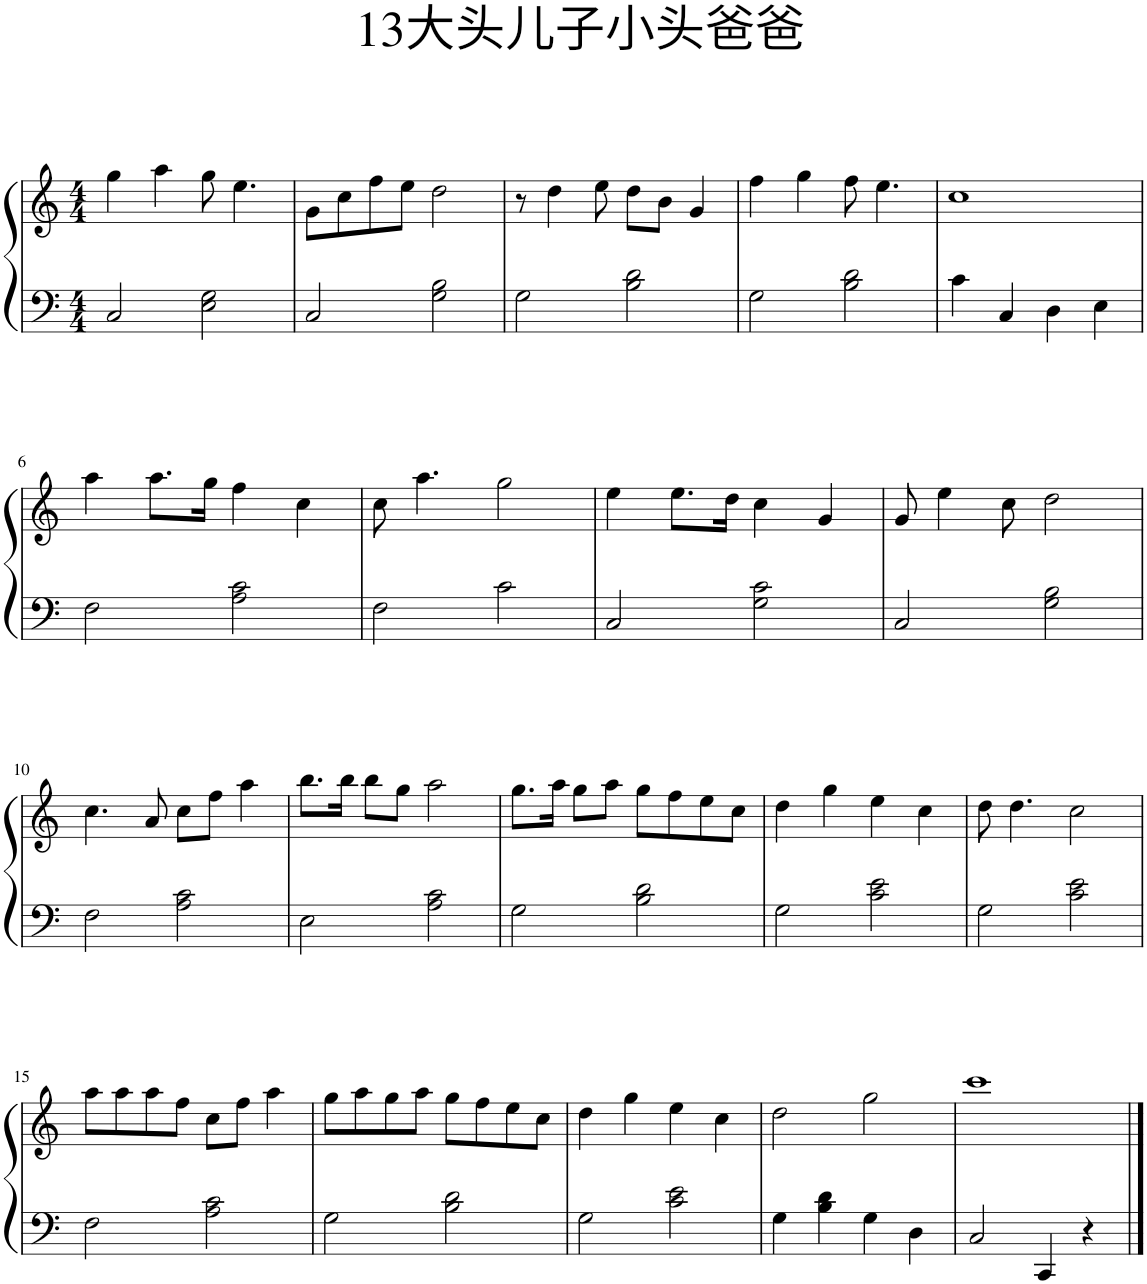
**kern	**kern
*part1	*part1
*staff2	*staff1
*I"钢琴	*
*clefF4	*clefG2
*k[]	*k[]
*M4/4	*M4/4
=1	=1
2C/	4gg\
.	4aa\
2E\ 2G\	8gg\
.	4.ee\
=2	=2
2C/	8g\L
.	8cc\
.	8ff\
.	8ee\J
2G\ 2B\	2dd\
=3	=3
2G\	8r
.	4dd\
.	8ee\
2B\ 2d\	8dd\L
.	8b\J
.	4g/
=4	=4
2G\	4ff\
.	4gg\
2B\ 2d\	8ff\
.	4.ee\
=5	=5
4c\	1cc
4C/	.
4D\	.
4E\	.
!!LO:LB:g=z
=6	=6
2F\	4aa\
.	8.aa\L
.	16gg\Jk
2A\ 2c\	4ff\
.	4cc\
=7	=7
2F\	8cc\
.	4.aa\
2c\	2gg\
=8	=8
2C/	4ee\
.	8.ee\L
.	16dd\Jk
2G\ 2c\	4cc\
.	4g/
=9	=9
2C/	8g/
.	4ee\
.	8cc\
2G\ 2B\	2dd\
!!LO:LB:g=z
=10	=10
2F\	4.cc\
.	8a/
2A\ 2c\	8cc\L
.	8ff\J
.	4aa\
=11	=11
2E\	8.bb\L
.	16bb\Jk
.	8bb\L
.	8gg\J
2A\ 2c\	2aa\
=12	=12
2G\	8.gg\L
.	16aa\Jk
.	8gg\L
.	8aa\J
2B\ 2d\	8gg\L
.	8ff\
.	8ee\
.	8cc\J
=13	=13
2G\	4dd\
.	4gg\
2c\ 2e\	4ee\
.	4cc\
=14	=14
2G\	8dd\
.	4.dd\
2c\ 2e\	2cc\
!!LO:LB:g=z
=15	=15
2F\	8aa\L
.	8aa\
.	8aa\
.	8ff\J
2A\ 2c\	8cc\L
.	8ff\J
.	4aa\
=16	=16
2G\	8gg\L
.	8aa\
.	8gg\
.	8aa\J
2B\ 2d\	8gg\L
.	8ff\
.	8ee\
.	8cc\J
=17	=17
2G\	4dd\
.	4gg\
2c\ 2e\	4ee\
.	4cc\
=18	=18
4G\	2dd\
4B\ 4d\	.
4G\	2gg\
4D\	.
=19	=19
2C/	1ccc
4CC/	.
4r	.
==	==
*-	*-
